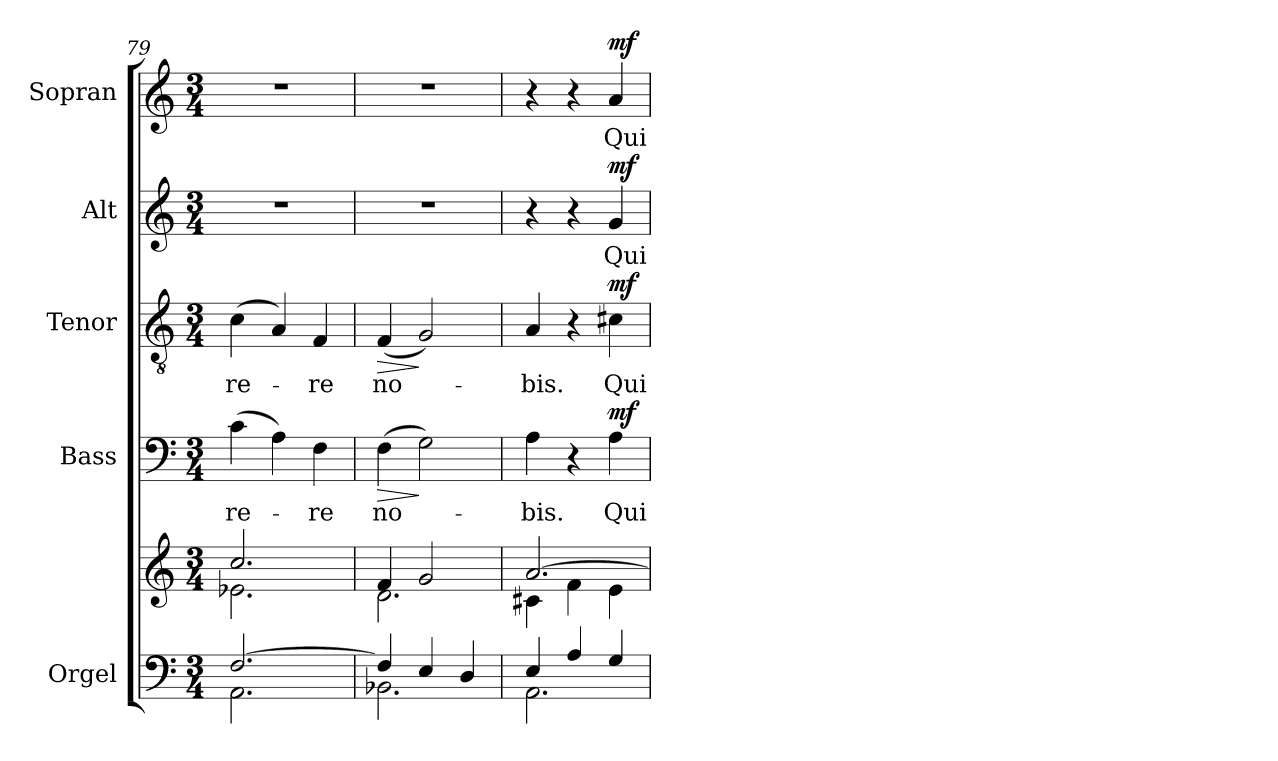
**kern	**kern	**kern	**text	**dynam	**kern	**text	**dynam	**kern	**text	**dynam	**kern	**text	**dynam
*part5	*part5	*part4	*part4	*part4	*part3	*part3	*part3	*part2	*part2	*part2	*part1	*part1	*part1
*staff6	*staff5	*staff4	*staff4	*staff4	*staff3	*staff3	*staff3	*staff2	*staff2	*staff2	*staff1	*staff1	*staff1
*I"Orgel	*	*I"Bass	*	*	*I"Tenor	*	*	*I"Alt	*	*	*I"Sopran	*	*
*I'Org.	*	*I'B.	*	*	*I'T.	*	*	*I'A.	*	*	*I'S.	*	*
*clefF4	*clefG2	*clefF4	*	*	*clefGv2	*	*	*clefG2	*	*	*clefG2	*	*
*k[]	*k[]	*k[]	*	*	*k[]	*	*	*k[]	*	*	*k[]	*	*
*C:	*C:	*C:	*	*	*C:	*	*	*C:	*	*	*C:	*	*
*M3/4	*M3/4	*M3/4	*	*	*M3/4	*	*	*M3/4	*	*	*M3/4	*	*
=79	=79	=79	=79	=79	=79	=79	=79	=79	=79	=79	=79	=79	=79
*^	*^	*	*	*	*	*	*	*	*	*	*	*	*
!	!	!	!	!	!LO:LY:b	!	!	!LO:LY:b	!	!	!	!	!	!	!
[>2.F/	2.AA\	2.cc/	2.e-X\	(>4c\	-re-	.	(>4c\	-re-	.	2.r	.	.	2.r	.	.
.	.	.	.	4A\)	.	.	4A/)	.	.	.	.	.	.	.	.
!	!	!	!	!	!LO:LY:b	!	!	!LO:LY:b	!	!	!	!	!	!	!
.	.	.	.	4F\	-re	.	4F/	-re	.	.	.	.	.	.	.
=80	=80	=80	=80	=80	=80	=80	=80	=80	=80	=80	=80	=80	=80	=80	=80
!	!	!	!	!	!LO:LY:b	!LO:HP:b	!	!LO:LY:b	!LO:HP:b	!	!	!	!	!	!
4F/]	2.BB-X\	4f/	2.d\	(>4F\	no-	>	(<4F/	no-	>	2.r	.	.	2.r	.	.
4E/	.	2g/	.	2G\)	.	]	2G/)	.	]	.	.	.	.	.	.
4D/	.	.	.	.	.	.	.	.	.	.	.	.	.	.	.
=81	=81	=81	=81	=81	=81	=81	=81	=81	=81	=81	=81	=81	=81	=81	=81
!	!	!	!	!	!LO:LY:b	!	!	!LO:LY:b	!	!	!	!	!	!	!
4E/	2.AA\	[>2.a/	4c#X\	4A\	-bis.	.	4A/	-bis.	.	4r	.	.	4r	.	.
4A/	.	.	4f\	4r	.	.	4r	.	.	4r	.	.	4r	.	.
!	!	!	!	!	!LO:LY:b	!LO:DY:a	!	!LO:LY:b	!LO:DY:a	!	!LO:LY:b	!LO:DY:a	!	!LO:LY:b	!LO:DY:a
4G/	.	.	4e\	4A\	Qui	mf	4c#X\	Qui	mf	4g/	Qui	mf	4a/	Qui	mf
*v	*v	*	*	*	*	*	*	*	*	*	*	*	*	*	*
*	*v	*v	*	*	*	*	*	*	*	*	*	*	*	*
=	=	=	=	=	=	=	=	=	=	=	=	=	=
*-	*-	*-	*-	*-	*-	*-	*-	*-	*-	*-	*-	*-	*-
